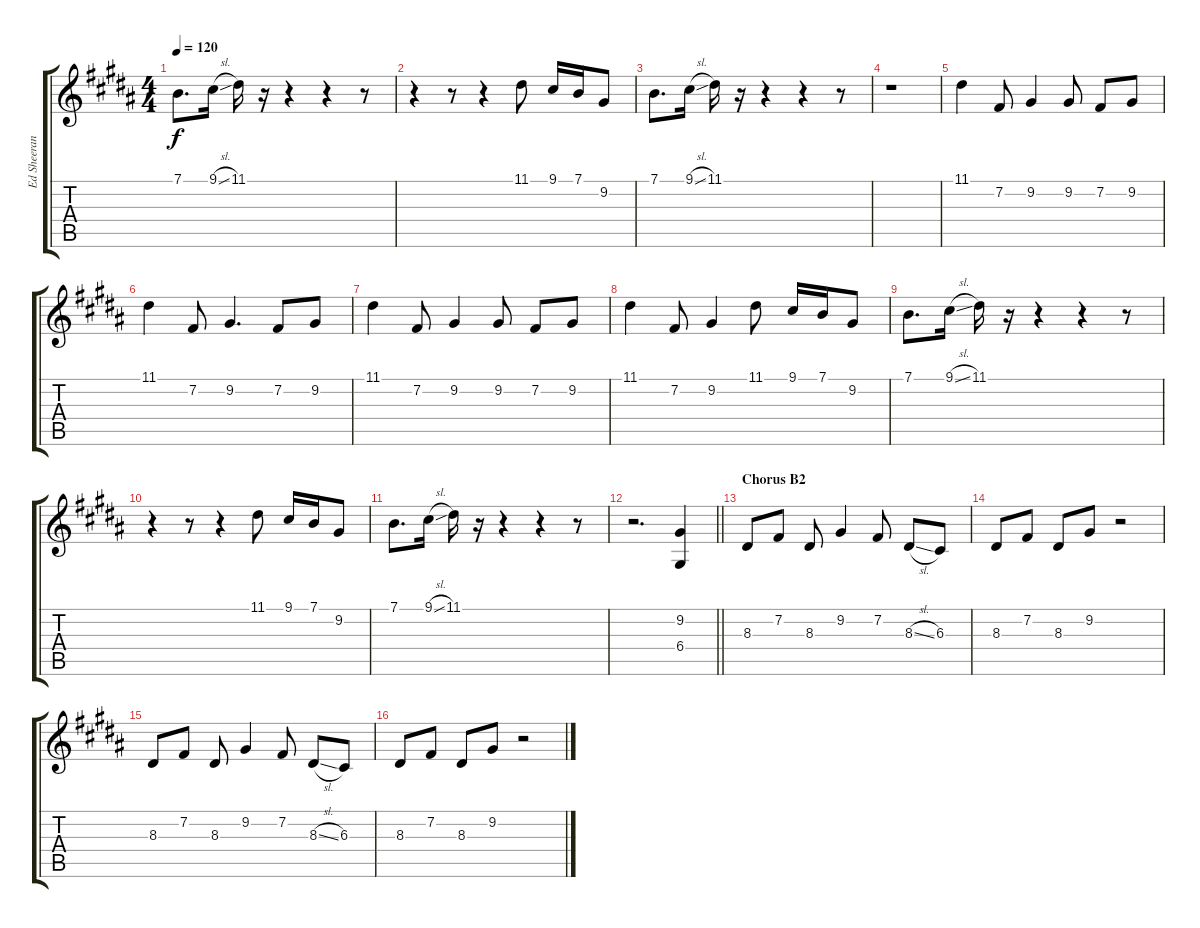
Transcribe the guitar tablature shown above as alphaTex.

\track ("Ed Sheeran Vocals" "Ed Sheeran") {instrument flute}
\staff {score tabs}
\tuning (E4 B3 G3 D3 A2 E2) {hide}
\ts (4 4)
\tempo 120
\clef g2
\ks g#minor
7.1.8{d dy f} 9.1{sl}.16 11.1.16 r.16 r.4 r.4 r.8 |
r.4 r.8 r.4 11.1.8 9.1.16 7.1.16 9.2.8 |
7.1.8{d} 9.1{sl}.16 11.1.16 r.16 r.4 r.4 r.8 |
r.1 |
11.1.4 7.2.8 9.2.4 9.2.8 7.2.8 9.2.8 |
11.1.4 7.2.8 9.2.4{d} 7.2.8 9.2.8 |
11.1.4 7.2.8 9.2.4 9.2.8 7.2.8 9.2.8 |
11.1.4 7.2.8 9.2.4 11.1.8 9.1.16 7.1.16 9.2.8 |
7.1.8{d} 9.1{sl}.16 11.1.16 r.16 r.4 r.4 r.8 |
r.4 r.8 r.4 11.1.8 9.1.16 7.1.16 9.2.8 |
7.1.8{d} 9.1{sl}.16 11.1.16 r.16 r.4 r.4 r.8 |
\barLineRight lightlight
r.2{d} (9.2 6.4).4 |
\section ("" "Chorus B2")
8.3.8 7.2.8 8.3.8 9.2.4 7.2.8 8.3{sl}.8 6.3.8 |
8.3.8 7.2.8 8.3.8 9.2.8 r.2 |
8.3.8 7.2.8 8.3.8 9.2.4 7.2.8 8.3{sl}.8 6.3.8 |
8.3.8 7.2.8 8.3.8 9.2.8 r.2
